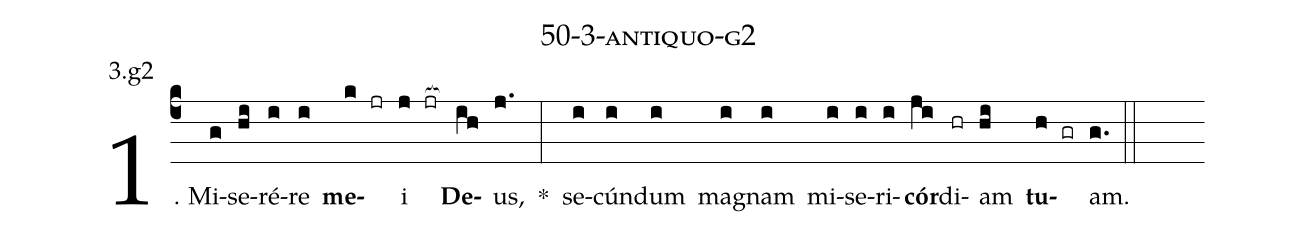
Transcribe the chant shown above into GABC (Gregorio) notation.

name: 50-3-antiquo-g2;
annotation: 3.g2;
%%
(c4)1. Mi(g)se(hi)ré(i)re(i) <b>me</b>(k jr)i(j jr[ocb:1{]) <b>De</b>(ih[ocb:0}])us,(j.) *(:) se(i)cún(i)dum(i) ma(i)gnam(i) mi(i)se(i)ri(i)<b>cór</b>(ji)di(hr)am(hi) <b>tu</b>(h gr)am.(g.) (::)
